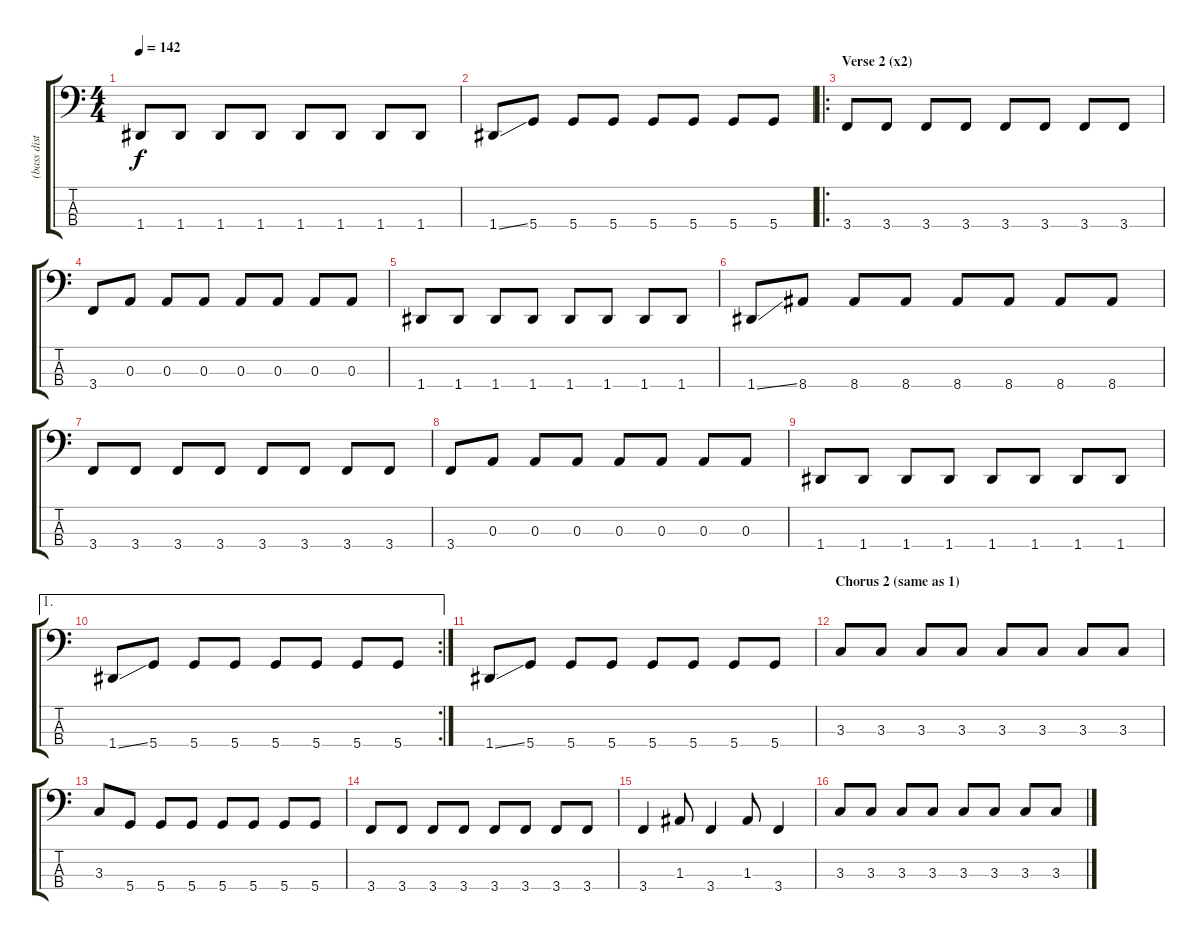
\track ("(bass disto/overdrive)" "(bass dist") {instrument overdrivenguitar}
\staff {score tabs}
\tuning (G2 D2 A1 D1) {hide}
\ts (4 4)
\tempo 142
\clef f4
\ks c
1.4.8{dy f} 1.4.8 1.4.8 1.4.8 1.4.8 1.4.8 1.4.8 1.4.8 |
1.4{ss}.8 5.4.8 5.4.8 5.4.8 5.4.8 5.4.8 5.4.8 5.4.8 |
\ro
\section ("" "Verse 2 (x2)")
3.4.8 3.4.8 3.4.8 3.4.8 3.4.8 3.4.8 3.4.8 3.4.8 |
3.4.8 0.3.8 0.3.8 0.3.8 0.3.8 0.3.8 0.3.8 0.3.8 |
1.4.8 1.4.8 1.4.8 1.4.8 1.4.8 1.4.8 1.4.8 1.4.8 |
1.4{ss}.8 8.4.8 8.4.8 8.4.8 8.4.8 8.4.8 8.4.8 8.4.8 |
3.4.8 3.4.8 3.4.8 3.4.8 3.4.8 3.4.8 3.4.8 3.4.8 |
3.4.8 0.3.8 0.3.8 0.3.8 0.3.8 0.3.8 0.3.8 0.3.8 |
1.4.8 1.4.8 1.4.8 1.4.8 1.4.8 1.4.8 1.4.8 1.4.8 |
\ae 1
\rc 2
1.4{ss}.8 5.4.8 5.4.8 5.4.8 5.4.8 5.4.8 5.4.8 5.4.8 |
1.4{ss}.8 5.4.8 5.4.8 5.4.8 5.4.8 5.4.8 5.4.8 5.4.8 |
\section ("" "Chorus 2 (same as 1)")
3.3.8 3.3.8 3.3.8 3.3.8 3.3.8 3.3.8 3.3.8 3.3.8 |
3.3.8 5.4.8 5.4.8 5.4.8 5.4.8 5.4.8 5.4.8 5.4.8 |
3.4.8 3.4.8 3.4.8 3.4.8 3.4.8 3.4.8 3.4.8 3.4.8 |
3.4.4 1.3.8 3.4.4 1.3.8 3.4.4 |
3.3.8 3.3.8 3.3.8 3.3.8 3.3.8 3.3.8 3.3.8 3.3.8
